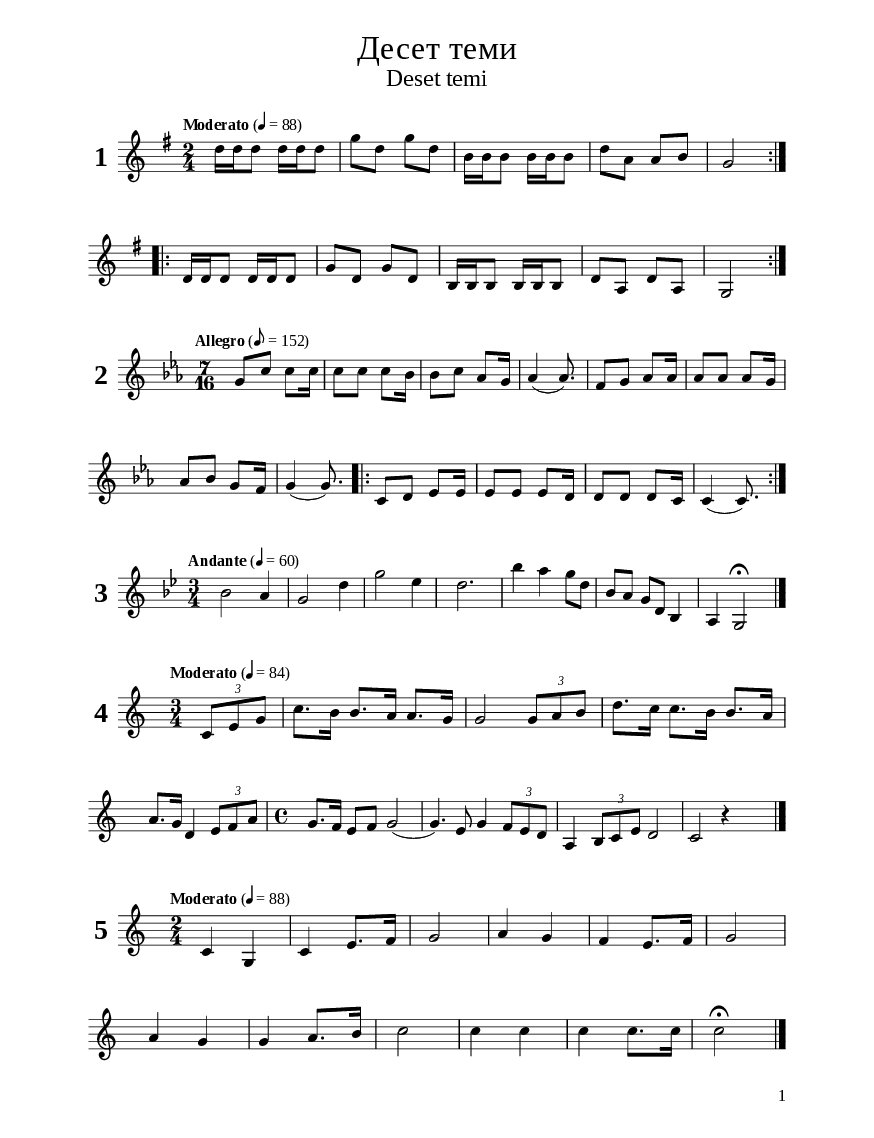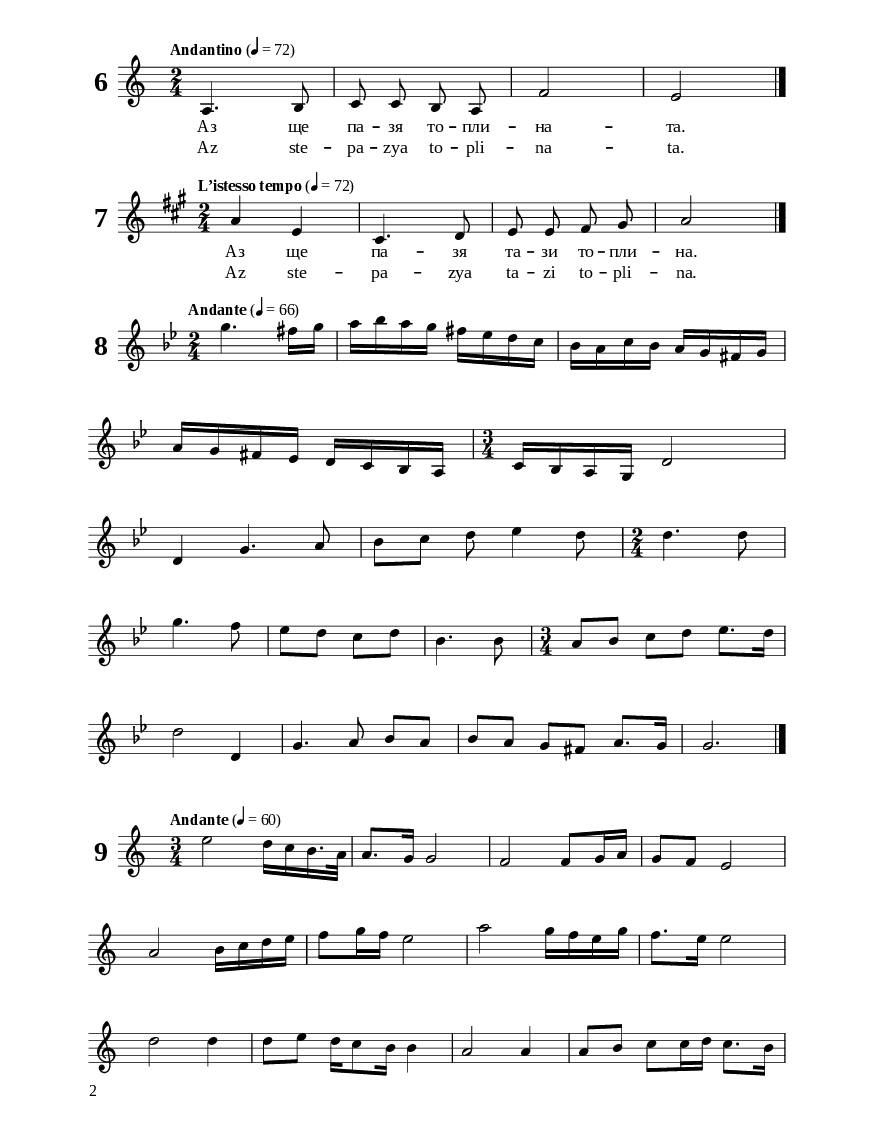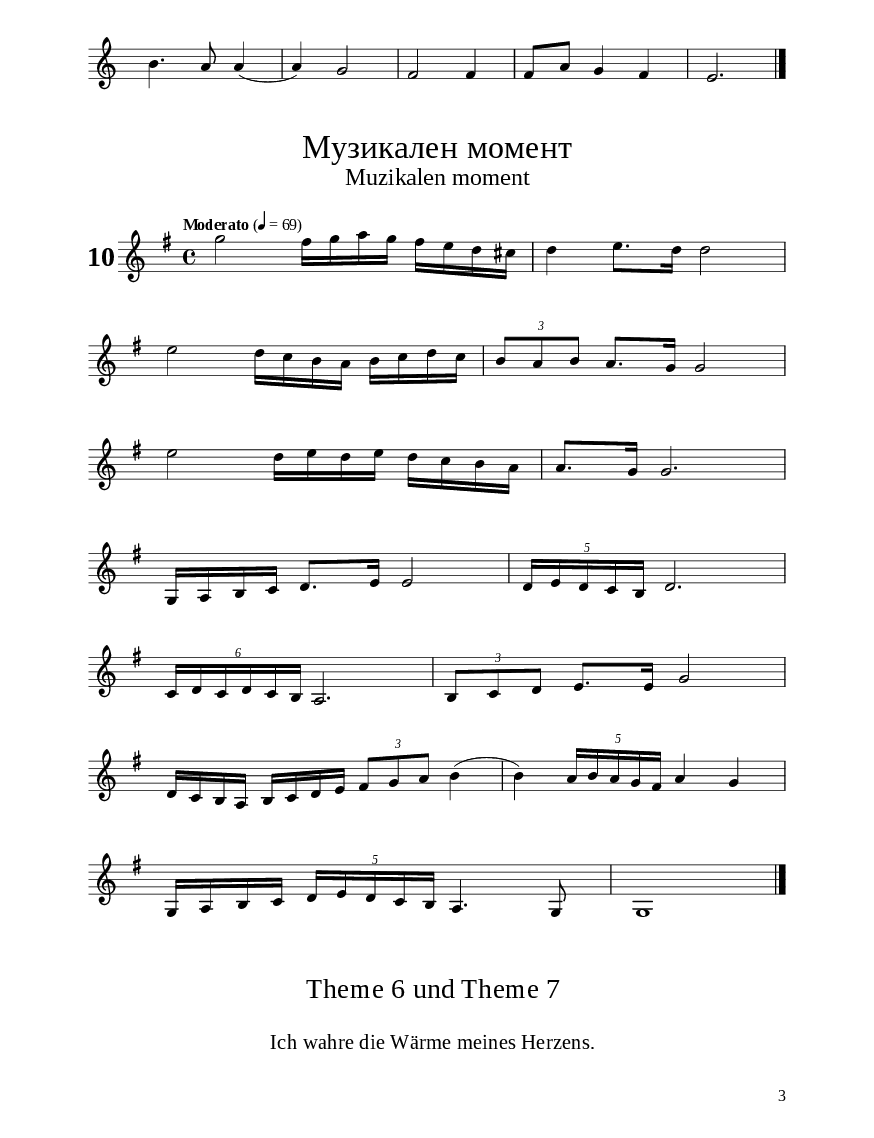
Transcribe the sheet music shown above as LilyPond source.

\version "2.24.0"

% include paper part and global functions
\include "include/globals.ily"

\bookpart {
  \paper {
    print-all-headers = ##t
    print-page-number = ##t
    print-first-page-number = ##t

    % put page numbers on the bottom
    oddHeaderMarkup = \markup ""
    evenHeaderMarkup = \markup ""
    oddFooterMarkup = \markup
    \fill-line {
      ""
      \if \should-print-page-number \fromproperty #'page:page-number-string
    }
    evenFooterMarkup = \markup
    \fill-line {
      \if \should-print-page-number \fromproperty #'page:page-number-string
      ""
    }

    left-margin = 1.5\cm
    right-margin = 1.5\cm
    top-margin = 1.6\cm
    bottom-margin = 1.2\cm
    ragged-bottom = ##t % do not spread the staves to fill the whole vertical space

    % change distance between staves
    system-system-spacing =
    #'((basic-distance . 10)
       (minimum-distance . 6)
       (padding . 1)
       (stretchability . 10))
    
    score-markup-spacing =
    #'((basic-distance . 6)
       (minimum-distance . 6)
       (padding . 1)
       (stretchability . 6))
  }

  \header {
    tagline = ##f
  }
%%%%

  \score { %1
        \version "2.24.0"
    \layout {
      indent = 0.5\cm % first line indentation
      ragged-last = ##f % do spread last line to fill the whole space
      \context {
        \Score
        \omit BarNumber %remove bar numbers
      } % context

      \context {
        % change staff size
        \Staff
        fontSize = #+0 % affects notes size only
        \override StaffSymbol.staff-space = #(magstep -3)
        \override StaffSymbol.thickness = #0.5
        \override BarLine.hair-thickness = #1
        %\override StaffSymbol.ledger-line-thickness = #'(0 . 0)
      }

      \context {
        % adjust space between staff and lyrics and between the two lyric lines
        \Lyrics
        \override VerticalAxisGroup.nonstaff-relatedstaff-spacing = #'(
            (basic-distance . 4.5)
            (padding . 0.5)
        )
        \override VerticalAxisGroup.nonstaff-nonstaff-spacing = #'((minimum-distance . 2))
      }
    } % layout


    \new Voice \absolute {
      \clef treble
      \key g \major
      \time 2/4
      \tempoFunc "Moderato" 4 "88"
      \autoBeamOff
      \set Staff.instrumentName = \markup \bold \fontsize #+5 {"1"}

      \repeat volta 2 {
        d''16 [  d''16  d''8 ]  d''16
        [  d''16  d''8 ] | % 2
        g''8 [  d''8 ]  g''8 [  d''8
        ] | % 3
        b'16 [  b'16  b'8 ]  b'16 [
        b'16  b'8 ] | % 4
        d''8 [  a'8 ]  a'8 [  b'8 ] | % 5
        g'2
      }
      \break 
      \repeat volta 2 {
        | % 6
        d'16 [  d'16  d'8 ]  d'16 [
        d'16  d'8 ] | % 7
        g'8 [  d'8 ]  g'8 [  d'8 ] | % 8
        b16 [  b16  b8 ]  b16 [  b16
        b8 ] | % 9
        d'8 [  a8 ]  d'8 [  a8 ] |
        g2
      }
      | % 11
    }

%    \addlyrics {}
%    \addlyrics {}

    \header {
      title = \titleFunc "Десет теми" "Deset temi"
    }

    \midi{}

  } % score

  \score { %2
        \version "2.24.0"
    \layout {
      indent = 0.5\cm % first line indentation
      ragged-last = ##f % do spread last line to fill the whole space
      \context {
        \Score
        \omit BarNumber %remove bar numbers
      } % context

      \context {
        % change staff size
        \Staff
        fontSize = #+0 % affects notes size only
        \override StaffSymbol.staff-space = #(magstep -3)
        \override StaffSymbol.thickness = #0.5
        \override BarLine.hair-thickness = #1
        %\override StaffSymbol.ledger-line-thickness = #'(0 . 0)
      }

      \context {
        % adjust space between staff and lyrics and between the two lyric lines
        \Lyrics
        \override VerticalAxisGroup.nonstaff-relatedstaff-spacing = #'(
            (basic-distance . 4.5)
            (padding . 0.5)
        )
        \override VerticalAxisGroup.nonstaff-nonstaff-spacing = #'((minimum-distance . 2))
      }
    } % layout


    \new Voice \absolute {
      \clef treble
      \key c \minor
      \time 7/16
      
      \tempoFunc "Allegro" 8 "152"
      \autoBeamOff
      \set Staff.instrumentName = \markup \bold \fontsize #+5 {"2"}

      g'8 [  c''8 ]  c''8 [  c''16 ] | % 12
      c''8 [  c''8 ]  c''8 [  bes'16
      ] | % 13
      bes'8 [  c''8 ]  as'8 [  g'16 ] | % 14
      as'4 (  as'8. ) | % 15
      f'8 [  g'8 ]  as'8 [  as'16 ] | % 16
      as'8 [  as'8 ]  as'8 [  g'16 ] \break | % 17
      as'8 [  bes'8 ]  g'8 [  f'16 ] | % 18
      g'4 (  g'8. ) \repeat volta 2 {
        | % 19
        c'8 [  d'8 ]  es'8 [  es'16 ] |

        es'8 [  es'8 ]  es'8 [  d'16 ] | % 21
        d'8 [  d'8 ]  d'8 [  c'16 ] | % 22
        c'4 (  c'8. ) |
      }
    }

%    \addlyrics {}
%    \addlyrics {}

    \midi{}

  } % score

  \score { %3
        \version "2.24.0"
    \layout {
      indent = 0.5\cm % first line indentation
      ragged-last = ##f % do spread last line to fill the whole space
      \context {
        \Score
        \omit BarNumber %remove bar numbers
      } % context

      \context {
        % change staff size
        \Staff
        fontSize = #+0 % affects notes size only
        \override StaffSymbol.staff-space = #(magstep -3)
        \override StaffSymbol.thickness = #0.5
        \override BarLine.hair-thickness = #1
        %\override StaffSymbol.ledger-line-thickness = #'(0 . 0)
      }

      \context {
        % adjust space between staff and lyrics and between the two lyric lines
        \Lyrics
        \override VerticalAxisGroup.nonstaff-relatedstaff-spacing = #'(
            (basic-distance . 4.5)
            (padding . 0.5)
        )
        \override VerticalAxisGroup.nonstaff-nonstaff-spacing = #'((minimum-distance . 2))
      }
    } % layout


    \new Voice \absolute {
      \clef treble
      \key bes \major
      \time 3/4
      \tempoFunc "Andante" 4 "60"
      \autoBeamOff
      \set Staff.instrumentName = \markup \bold \fontsize #+5 {"3"}

      bes'2  a'4 | % 24
      g'2  d''4 | % 25
      g''2  es''4 | % 26
      d''2. | % 27
      bes''4  a''4  g''8 [  d''8 ] | % 28
      bes'8 [  a'8 ]  g'8 [  d'8 ]
      bes4 | % 29
      a4  g2 ^\fermata \bar "|."
     |
    }

%    \addlyrics {}
%    \addlyrics {}

    \midi{}

  } % score

  \score { %4
        \version "2.24.0"
    \layout {
      indent = 0.5\cm % first line indentation
      ragged-last = ##f % do spread last line to fill the whole space
      \context {
        \Score
        \omit BarNumber %remove bar numbers
      } % context

      \context {
        % change staff size
        \Staff
        fontSize = #+0 % affects notes size only
        \override StaffSymbol.staff-space = #(magstep -3)
        \override StaffSymbol.thickness = #0.5
        \override BarLine.hair-thickness = #1
        %\override StaffSymbol.ledger-line-thickness = #'(0 . 0)
      }

      \context {
        % adjust space between staff and lyrics and between the two lyric lines
        \Lyrics
        \override VerticalAxisGroup.nonstaff-relatedstaff-spacing = #'(
            (basic-distance . 4.5)
            (padding . 0.5)
        )
        \override VerticalAxisGroup.nonstaff-nonstaff-spacing = #'((minimum-distance . 2))
      }
    } % layout


    \new Voice \absolute {
      \set Staff.instrumentName = \markup \bold \fontsize #+5 {"4"}
      \key c \major
      \time 3/4
      \tempoFunc "Moderato" 4 "84"
      \once \omit TupletBracket
      \partial 4
      \times 2/3  {
        c'8 [  e'8  g'8 ]
      } | % 31
      c''8. [  b'16 ]  b'8. [  a'16 ]
      a'8. [  g'16 ] | % 32
      g'2 \once \omit TupletBracket
      \times 2/3  {
        g'8 [  a'8  b'8 ]
      }
      | % 33
      d''8. [  c''16 ]  c''8. [  b'16
      ]  b'8. [  a'16 ] \break | % 34
      a'8. [  g'16 ]  d'4 \once \omit TupletBracket
      \times 2/3  {
        e'8 [  f'8  a'8 ]
      }
      | % 35
      \time 4/4  | % 35
      g'8. [  f'16 ]  e'8 [  f'8 ]  g'2
      ( | % 36
      g'4. )  e'8  g'4 \once \omit TupletBracket
      \times 2/3  {
        f'8 [  e'8  d'8 ]
      }
      | % 37
      a4 \once \omit TupletBracket
      \times 2/3  {
        b8 [  c'8  e'8 ]
      }
      d'2 | % 38
      c'2 r4 s4 \bar "|."
      | % 39
    }

%    \addlyrics {}
%    \addlyrics {}

    \midi{}

  } % score

  \score { %5
        \version "2.24.0"
    \layout {
      indent = 0.5\cm % first line indentation
      ragged-last = ##f % do spread last line to fill the whole space
      \context {
        \Score
        \omit BarNumber %remove bar numbers
      } % context

      \context {
        % change staff size
        \Staff
        fontSize = #+0 % affects notes size only
        \override StaffSymbol.staff-space = #(magstep -3)
        \override StaffSymbol.thickness = #0.5
        \override BarLine.hair-thickness = #1
        %\override StaffSymbol.ledger-line-thickness = #'(0 . 0)
      }

      \context {
        % adjust space between staff and lyrics and between the two lyric lines
        \Lyrics
        \override VerticalAxisGroup.nonstaff-relatedstaff-spacing = #'(
            (basic-distance . 4.5)
            (padding . 0.5)
        )
        \override VerticalAxisGroup.nonstaff-nonstaff-spacing = #'((minimum-distance . 2))
      }
    } % layout


    \new Voice \absolute {
      \set Staff.instrumentName = \markup \bold \fontsize #+5 {"5"}
      \key c \major
      \time 2/4
      \tempoFunc "Moderato" 4 "88"
      \autoBeamOff
       c'4  g4 |
      c'4  e'8. [  f'16 ] | % 41
      g'2 | % 42
      a'4  g'4 | % 43
      f'4  e'8. [  f'16 ] | % 44
      g'2 \break | % 45
      a'4  g'4 | % 46
      g'4  a'8. [  b'16 ] | % 47
      c''2 | % 48
      c''4  c''4 | % 49
      c''4  c''8. [  c''16 ] |
      c''2\fermata \bar "|."
      \pageBreak
    }

%    \addlyrics {}
%    \addlyrics {}

    \midi{}

  } % score

  \score { %6
        \version "2.24.0"
    \layout {
      indent = 0.5\cm % first line indentation
      ragged-last = ##f % do spread last line to fill the whole space
      \context {
        \Score
        \omit BarNumber %remove bar numbers
      } % context

      \context {
        % change staff size
        \Staff
        fontSize = #+0 % affects notes size only
        \override StaffSymbol.staff-space = #(magstep -3)
        \override StaffSymbol.thickness = #0.5
        \override BarLine.hair-thickness = #1
        %\override StaffSymbol.ledger-line-thickness = #'(0 . 0)
      }

      \context {
        % adjust space between staff and lyrics and between the two lyric lines
        \Lyrics
        \override VerticalAxisGroup.nonstaff-relatedstaff-spacing = #'(
            (basic-distance . 4.5)
            (padding . 0.5)
        )
        \override VerticalAxisGroup.nonstaff-nonstaff-spacing = #'((minimum-distance . 2))
      }
    } % layout


    \new Voice \absolute {
      \set Staff.instrumentName = \markup \bold \fontsize #+5 {"6"}
      \key c \major
      \time 2/4
      \tempoFunc "Andantino" 4 "72"
      \autoBeamOff
      a4. b8|
      c'8  c'8  b8  a8
      f'2 | % 54
      e'2 \bar "|."
      \break | % 55
    }

    \addlyrics {
      Аз ще па -- зя то -- пли -- на -- та.
    }
    \addlyrics {
      Аz ste -- pa -- zya to -- pli -- na -- ta. 
    }

    \midi{}

  } % score

  \score { %7
        \version "2.24.0"
    \layout {
      indent = 0.5\cm % first line indentation
      ragged-last = ##f % do spread last line to fill the whole space
      \context {
        \Score
        \omit BarNumber %remove bar numbers
      } % context

      \context {
        % change staff size
        \Staff
        fontSize = #+0 % affects notes size only
        \override StaffSymbol.staff-space = #(magstep -3)
        \override StaffSymbol.thickness = #0.5
        \override BarLine.hair-thickness = #1
        %\override StaffSymbol.ledger-line-thickness = #'(0 . 0)
      }

      \context {
        % adjust space between staff and lyrics and between the two lyric lines
        \Lyrics
        \override VerticalAxisGroup.nonstaff-relatedstaff-spacing = #'(
            (basic-distance . 4.5)
            (padding . 0.5)
        )
        \override VerticalAxisGroup.nonstaff-nonstaff-spacing = #'((minimum-distance . 2))
      }
    } % layout


    \new Voice \absolute {
      \set Staff.instrumentName = \markup \bold \fontsize #+5 {"7"}
      \key a \major
      \time 2/4
      \tempoFunc "L’istesso tempo" 4 "72"
      \autoBeamOff
      a'4  e'4 | % 56
      cis'4.  d'8
      e'8   e'8   fis'8  gis'8 | % 58
      a'2 \bar "|."
      \break | % 59
    }

    \addlyrics {
      Аз ще па -- зя та -- зи то -- пли -- на.
    }
    \addlyrics {
      Аz ste -- pa -- zya ta -- zi to -- pli -- na. 
    }

    \midi{}

  } % score
  
  \score { %8
        \version "2.24.0"
    \layout {
      indent = 0.5\cm % first line indentation
      ragged-last = ##f % do spread last line to fill the whole space
      \context {
        \Score
        \omit BarNumber %remove bar numbers
      } % context

      \context {
        % change staff size
        \Staff
        fontSize = #+0 % affects notes size only
        \override StaffSymbol.staff-space = #(magstep -3)
        \override StaffSymbol.thickness = #0.5
        \override BarLine.hair-thickness = #1
        %\override StaffSymbol.ledger-line-thickness = #'(0 . 0)
      }

      \context {
        % adjust space between staff and lyrics and between the two lyric lines
        \Lyrics
        \override VerticalAxisGroup.nonstaff-relatedstaff-spacing = #'(
            (basic-distance . 4.5)
            (padding . 0.5)
        )
        \override VerticalAxisGroup.nonstaff-nonstaff-spacing = #'((minimum-distance . 2))
      }
    } % layout


    \new Voice \absolute {
      \set Staff.instrumentName = \markup \bold \fontsize #+5 {"8"}
      \key g \minor
      \time 2/4
      \tempoFunc "Andante" 4 "66"
      \autoBeamOff
      g''4.fis''16 [g''16 ] |
      a''16 [bes''16a''16g''16
      ]fis''16 [es''16d''16c''16
      ] | % 61
      bes'16 [a'16c''16bes'16 ]
      a'16 [  g'16  fis'16  g'16 ] \break | % 62
      a'16 [  g'16  fis'16  es'16 ]
      d'16 [  c'16  bes16  a16 ] | % 63
      \time 3/4  | % 63
      c'16 [  bes16  a16  g16 ]  d'2
      \break | % 64
      d'4  g'4.  a'8 | % 65
      bes'8 [c''8 ]d''8es''4
      d''8 | % 66
      \time 2/4  | % 66
      d''4.d''8 \break | % 67
      g''4.f''8 | % 68
      es''8 [d''8 ]c''8 [d''8 ]
      | % 69
      bes'4.bes'8 |
      \time 3/4  |
      a'8 [  bes'8 ]c''8 [d''8 ]
      es''8. [d''16 ] \break | % 71
      d''2  d'4 | % 72
      g'4.  a'8  bes'8 [  a'8 ] | % 73
      bes'8 [  a'8 ]  g'8 [  fis'8 ]
      a'8. [  g'16 ] | % 74
      g'2. \bar "|."
      \break | % 75
    }
    \midi{}
  } % score

  \score { %9
        \version "2.24.0"
    \layout {
      indent = 0.5\cm % first line indentation
      ragged-last = ##f % do spread last line to fill the whole space
      \context {
        \Score
        \omit BarNumber %remove bar numbers
      } % context

      \context {
        % change staff size
        \Staff
        fontSize = #+0 % affects notes size only
        \override StaffSymbol.staff-space = #(magstep -3)
        \override StaffSymbol.thickness = #0.5
        \override BarLine.hair-thickness = #1
        %\override StaffSymbol.ledger-line-thickness = #'(0 . 0)
      }

      \context {
        % adjust space between staff and lyrics and between the two lyric lines
        \Lyrics
        \override VerticalAxisGroup.nonstaff-relatedstaff-spacing = #'(
            (basic-distance . 4.5)
            (padding . 0.5)
        )
        \override VerticalAxisGroup.nonstaff-nonstaff-spacing = #'((minimum-distance . 2))
      }
    } % layout


    \new Voice \absolute {
      \set Staff.instrumentName = \markup \bold \fontsize #+5 {"9"}
      \key a \minor
      \time 3/4
      \tempoFunc "Andante" 4 "60"
      e''2d''16 [c''16b'16.
      a'32 ] | % 76
      a'8. [  g'16 ]  g'2 | % 77
      f'2  f'8 [  g'16  a'16 ] | % 78
      g'8 [  f'8 ]  e'2 \break | % 79
      a'2b'16 [c''16d''16
      e''16 ] |
      f''8 [g''16f''16 ]e''2 | % 81
      a''2g''16 [f''16e''16
      g''16 ] | % 82
      f''8. [e''16 ]e''2| \break % 83
      d''2d''4 | % 84
      d''8 [e''8 ]d''16 [c''8
      b'16 ]b'4 | % 85
      a'2  a'4 | % 86
      a'8 [  b'8 ]c''8 [c''16
      d''16 ]c''8. [b'16 ] \break | % 87
      b'4.  a'8  a'4 ( | % 88
      a'4 )  g'2 | % 89
      f'2  f'4 |
      f'8 [  a'8 ]  g'4  f'4 | % 91
      e'2. \bar "|."
      \break | % 92
    }
    \midi{}
  } % score

  \markup \empty-one

  \score { %10
        \version "2.24.0"
    \layout {
      indent = 0.5\cm % first line indentation
      ragged-last = ##f % do spread last line to fill the whole space
      \context {
        \Score
        \omit BarNumber %remove bar numbers
      } % context

      \context {
        % change staff size
        \Staff
        fontSize = #+0 % affects notes size only
        \override StaffSymbol.staff-space = #(magstep -3)
        \override StaffSymbol.thickness = #0.5
        \override BarLine.hair-thickness = #1
        %\override StaffSymbol.ledger-line-thickness = #'(0 . 0)
      }

      \context {
        % adjust space between staff and lyrics and between the two lyric lines
        \Lyrics
        \override VerticalAxisGroup.nonstaff-relatedstaff-spacing = #'(
            (basic-distance . 4.5)
            (padding . 0.5)
        )
        \override VerticalAxisGroup.nonstaff-nonstaff-spacing = #'((minimum-distance . 2))
      }
    } % layout


    \new Voice \absolute {
      \set Staff.instrumentName = \markup \bold \fontsize #+5 {"10"}
      \key g \major
      \time 4/4
      \tempoFunc "Moderato" 4 "69"
      g''2 fis''16 [g''16 a''16 g''16 ] fis''16 [e''16 d''16cis''16 ]  |
      d''4e''8. [d''16 ] d''2
      \break | % 94
      e''2 d''16 [c''16 b'16
      a'16 ] b'16 [c''16 d''16
      c''16 ] | % 95
      \once \omit TupletBracket
      \times 2/3  {
        b'8 [  a'8  b'8 ]
      }
      a'8. [  g'16 ]  g'2 \break | % 96
      e''2 d''16 [e''16 d''16
      e''16 ] d''16 [c''16 b'16
      a'16 ] | % 97
      a'8. [  g'16 ]  g'2. \break | % 98
      g16 [  a16  b16  c'16 ]  d'8. [
      e'16 ]  e'2 | % 99
      \once \omit TupletBracket
      \times 4/5  {
        d'16 [  e'16  d'16  c'16  b16
        ]
      }
      d'2. \break |
      \once \omit TupletBracket
      \times 4/6  {
        c'16 [  d'16  c'16  d'16  c'16
        b16 ]
      }
      a2. | % 101
      \once \omit TupletBracket
      \times 2/3  {
        b8 [  c'8  d'8 ]
      }
      e'8. [  e'16 ]  g'2 \break | % 102
      d'16 [  c'16  b16  a16 ]  b16 [
      c'16  d'16  e'16 ] \once \omit TupletBracket
      \times 2/3  {
        fis'8 [  g'8  a'8 ]
      }
      b'4 ( | % 103
      b'4 ) \once \omit TupletBracket
      \times 4/5  {
        a'16 [  b'16  a'16  g'16
        fis'16 ]
      }
      a'4  g'4 \break | % 104
      g16 [  a16  b16  c'16 ] \once \omit
      TupletBracket
      \times 4/5  {
        d'16 [  e'16  d'16  c'16  b16
        ]
      }
      a4.  g8 | % 105
      g1 \bar "|."
    }
    \midi{}

    \header {
      title = \titleFunc "Музикален момент" "Muzikalen moment"
    }

  } % score


  \markup \empty-two
  \version "2.20.0"

\markup \fill-line { \fontsize #deTitleFontSize "Theme 6 und Theme 7 " }
\markup \null
\markup \null
\markup \fontsize #deCoupletFontSize {
  \hspace #17
  \override #`(baseline-skip . ,deCoupletBaselineSkip)

  \column {
    \line { " " }

     \line { " Ich wahre die Wärme meines Herzens." }

  }
}

} % bookpart

% Più mosso
%
